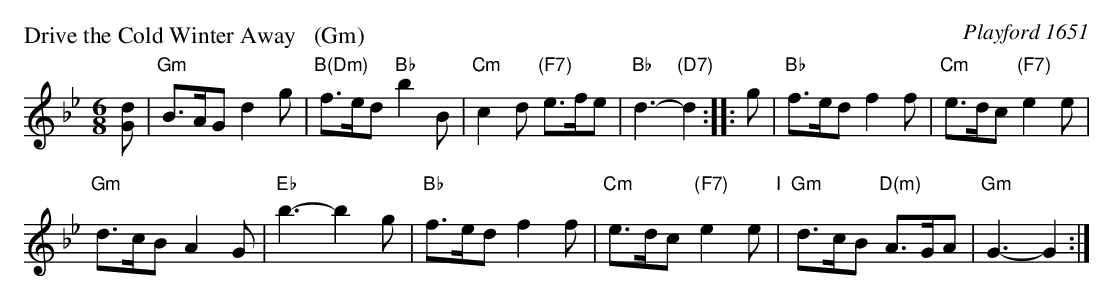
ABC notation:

X:1
P: Drive the Cold Winter Away   (Gm)
O: Playford 1651
M: 6/8
L: 1/8
K: Gm
[dG] |\
"Gm"B>AG d2g | "B(Dm)"f>ed "Bb"b2B |\
"Cm"c2d "(F7)"e>fe | "Bb"d3- "(D7)"d2 :: g |\
"Bb"f>ed f2f | "Cm"e>dc "(F7)"e2e |
"Gm"d>cB A2G | "Eb"b3- b2g |\
"Bb"f>ed f2f | "Cm"e>dc "(F7)"e2e "I"|\
"Gm"d>cB "D(m)"A>GA | "Gm"G3- G2 :|
